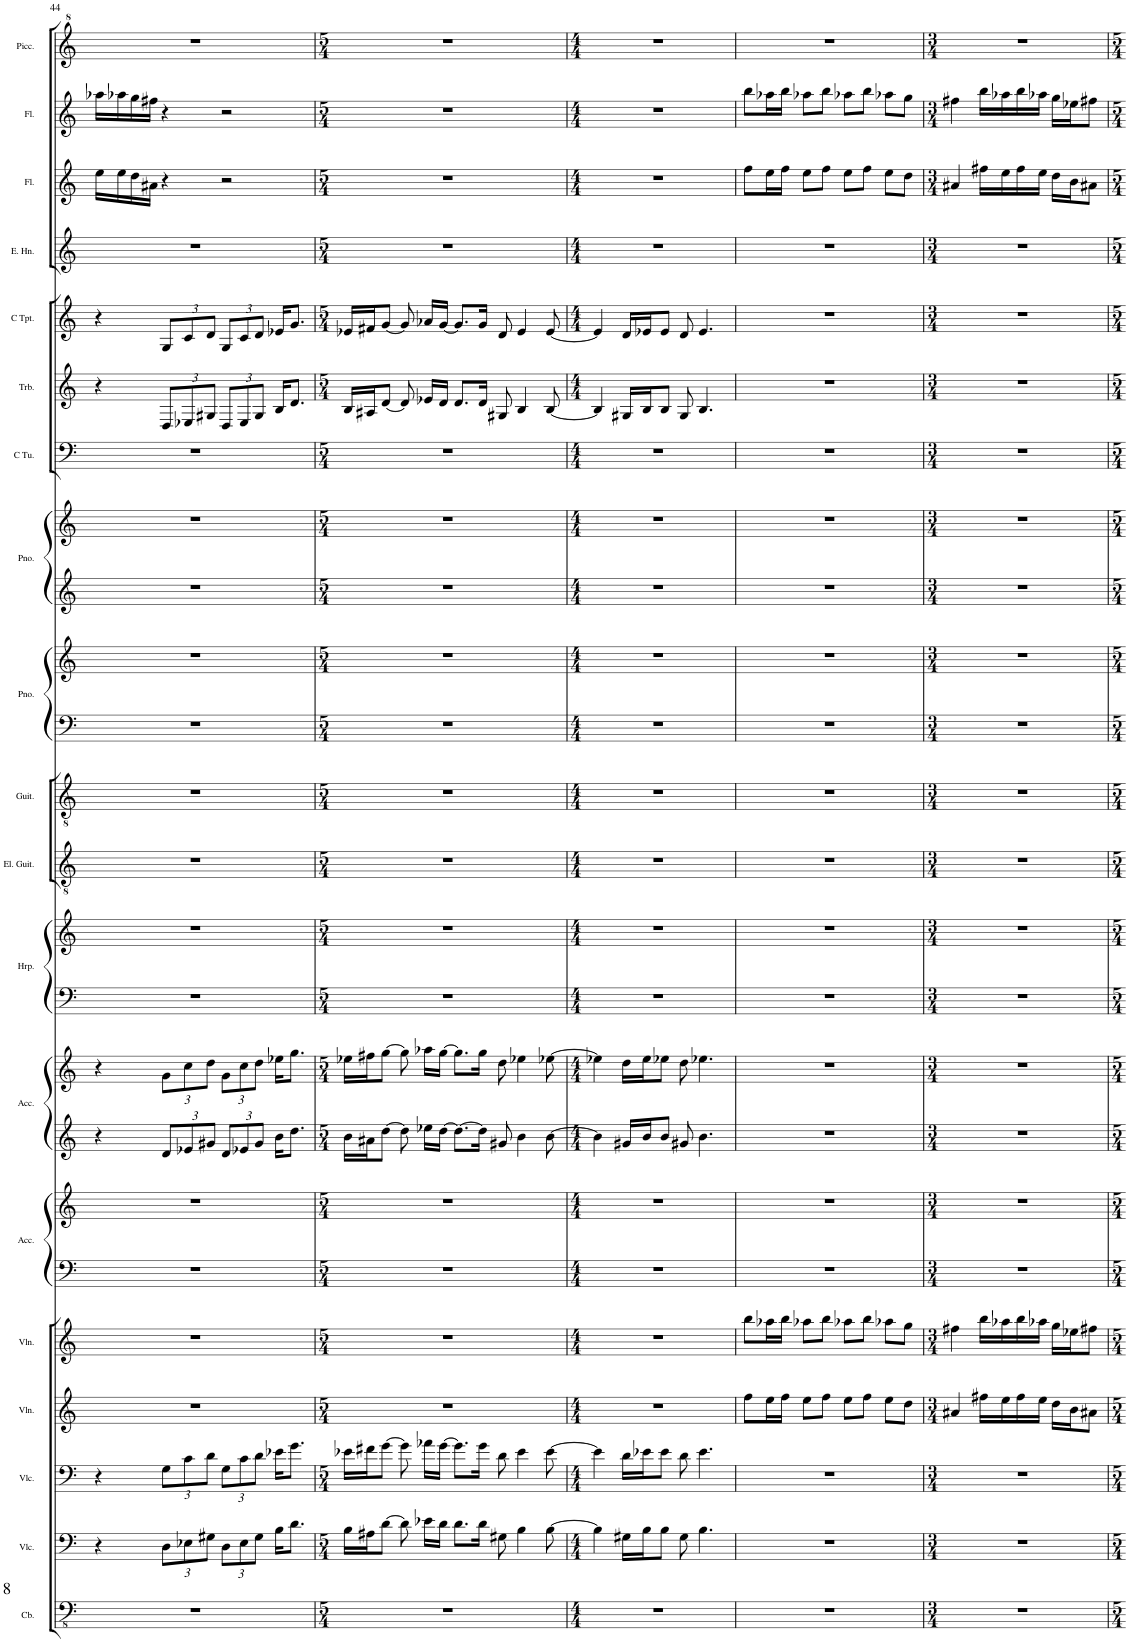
**kern	**kern	**kern	**kern	**kern	**kern	**kern	**kern	**kern	**kern	**kern	**kern	**kern	**kern	**kern	**kern	**kern	**kern	**kern	**kern	**kern	**kern	**kern	**kern
*part19	*part18	*part17	*part16	*part15	*part14	*part14	*part13	*part13	*part12	*part12	*part11	*part10	*part9	*part9	*part8	*part8	*part7	*part6	*part5	*part4	*part3	*part2	*part1
*staff24	*staff23	*staff22	*staff21	*staff20	*staff19	*staff18	*staff17	*staff16	*staff15	*staff14	*staff13	*staff12	*staff11	*staff10	*staff9	*staff8	*staff7	*staff6	*staff5	*staff4	*staff3	*staff2	*staff1
*I"Contrabass	*I"Violoncello	*I"Violoncello	*I"Violin	*I"Violin	*I"Accordion	*	*I"Accordion	*	*I"Harp	*	*I"Electric Guitar	*I"Guitar	*I"Piano	*	*I"Piano	*	*I"C Tuba	*I"Trombone	*I"C Trumpet	*I"English Horn	*I"Flute	*I"Flute	*I"Piccolo
*I'Cb.	*I'Vlc.	*I'Vlc.	*I'Vln.	*I'Vln.	*I'Acc.	*	*I'Acc.	*	*I'Hrp.	*	*I'El. Guit.	*I'Guit.	*I'Pno.	*	*I'Pno.	*	*I'C Tu.	*I'Trb.	*I'C Tpt.	*I'E. Hn.	*I'Fl.	*I'Fl.	*I'Picc.
!!LO:PB:g=z
*clefFv4	*clefF4	*clefF4	*clefG2	*clefG2	*clefF4	*clefG2	*clefG2	*clefG2	*clefF4	*clefG2	*clefGv2	*clefGv2	*clefF4	*clefG2	*clefG2	*clefG2	*clefF4	*clefG2	*clefG2	*clefG2	*clefG2	*clefG2	*clefG^2
*ITrd7c12	*	*	*	*	*	*	*	*	*	*	*	*	*	*	*	*	*	*	*	*ITrd4c7	*	*	*ITrd-7c-12
*k[]	*k[]	*k[]	*k[]	*k[]	*k[]	*k[]	*k[]	*k[]	*k[]	*k[]	*k[]	*k[]	*k[]	*k[]	*k[]	*k[]	*k[]	*k[]	*k[]	*k[]	*k[]	*k[]	*k[]
*M4/4	*M4/4	*M4/4	*M4/4	*M4/4	*M4/4	*M4/4	*M4/4	*M4/4	*M4/4	*M4/4	*M4/4	*M4/4	*M4/4	*M4/4	*M4/4	*M4/4	*M4/4	*M4/4	*M4/4	*M4/4	*M4/4	*M4/4	*M4/4
=44	=44	=44	=44	=44	=44	=44	=44	=44	=44	=44	=44	=44	=44	=44	=44	=44	=44	=44	=44	=44	=44	=44	=44
1r	4r	4r	1r	1r	1r	1r	4r	4r	1r	1r	1r	1r	1r	1r	1r	1r	1r	4r	4r	1r	16ee\LL	16aa-X\LL	1r
.	.	.	.	.	.	.	.	.	.	.	.	.	.	.	.	.	.	.	.	.	16ee\	16aa-X\	.
.	.	.	.	.	.	.	.	.	.	.	.	.	.	.	.	.	.	.	.	.	16dd\	16gg\	.
.	.	.	.	.	.	.	.	.	.	.	.	.	.	.	.	.	.	.	.	.	16a#X\JJ	16ff#X\JJ	.
*	*Xbrackettup	*Xbrackettup	*	*	*	*	*Xbrackettup	*Xbrackettup	*	*	*	*	*	*	*	*	*	*Xbrackettup	*Xbrackettup	*	*	*	*
.	12D\L	12G\L	.	.	.	.	12d/L	12g\L	.	.	.	.	.	.	.	.	.	12D/L	12G/L	.	4r	4r	.
.	12E-X\	12c\	.	.	.	.	12e-X/	12cc\	.	.	.	.	.	.	.	.	.	12E-X/	12c/	.	.	.	.
.	12G#X\J	12d\J	.	.	.	.	12g#X/J	12dd\J	.	.	.	.	.	.	.	.	.	12G#X/J	12d/J	.	.	.	.
.	12D\L	12G\L	.	.	.	.	12d/L	12g\L	.	.	.	.	.	.	.	.	.	12D/L	12G/L	.	2r	2r	.
.	12E-\	12c\	.	.	.	.	12e-X/	12cc\	.	.	.	.	.	.	.	.	.	12E-/	12c/	.	.	.	.
.	12G#\J	12d\J	.	.	.	.	12g#/J	12dd\J	.	.	.	.	.	.	.	.	.	12G#/J	12d/J	.	.	.	.
.	16B\KL	16e-X\KL	.	.	.	.	16b\KL	16ee-X\KL	.	.	.	.	.	.	.	.	.	16B/KL	16e-X/KL	.	.	.	.
.	8.d\J	8.g\J	.	.	.	.	8.dd\J	8.gg\J	.	.	.	.	.	.	.	.	.	8.d/J	8.g/J	.	.	.	.
=45	=45	=45	=45	=45	=45	=45	=45	=45	=45	=45	=45	=45	=45	=45	=45	=45	=45	=45	=45	=45	=45	=45	=45
*M5/4	*M5/4	*M5/4	*M5/4	*M5/4	*M5/4	*M5/4	*M5/4	*M5/4	*M5/4	*M5/4	*M5/4	*M5/4	*M5/4	*M5/4	*M5/4	*M5/4	*M5/4	*M5/4	*M5/4	*M5/4	*M5/4	*M5/4	*M5/4
4%5r	16B\LL	16e-X\LL	4%5r	4%5r	4%5r	4%5r	16b\LL	16ee-X\LL	4%5r	4%5r	4%5r	4%5r	4%5r	4%5r	4%5r	4%5r	4%5r	16B/LL	16e-X/LL	4%5r	4%5r	4%5r	4%5r
.	16A#X\J	16f#X\J	.	.	.	.	16a#X\J	16ff#X\J	.	.	.	.	.	.	.	.	.	16A#X/J	16f#X/J	.	.	.	.
.	[8d\J	[8g\J	.	.	.	.	[8dd\J	[8gg\J	.	.	.	.	.	.	.	.	.	[8d/J	[8g/J	.	.	.	.
.	8d\]	8g\]	.	.	.	.	8dd\]	8gg\]	.	.	.	.	.	.	.	.	.	8d/]	8g/]	.	.	.	.
.	16e-X\LL	16a-X\LL	.	.	.	.	16ee-X\LL	16aa-X\LL	.	.	.	.	.	.	.	.	.	16e-X/LL	16a-X/LL	.	.	.	.
.	16d\JJ	[16g\JJ	.	.	.	.	[16dd\JJ	[16gg\JJ	.	.	.	.	.	.	.	.	.	16d/JJ	[16g/JJ	.	.	.	.
.	8.d\L	8.g\L]	.	.	.	.	8.dd\L_	8.gg\L]	.	.	.	.	.	.	.	.	.	8.d/L	8.g/L]	.	.	.	.
.	16d\Jk	16g\Jk	.	.	.	.	16dd\Jk]	16gg\Jk	.	.	.	.	.	.	.	.	.	16d/Jk	16g/Jk	.	.	.	.
.	8G#X\	8d\	.	.	.	.	8g#X/	8dd\	.	.	.	.	.	.	.	.	.	8G#X/	8d/	.	.	.	.
.	4B\	4e-\	.	.	.	.	4b\	4ee-X\	.	.	.	.	.	.	.	.	.	4B/	4e-/	.	.	.	.
.	[8B\	[8e-\	.	.	.	.	[8b\	[8ee-X\	.	.	.	.	.	.	.	.	.	[8B/	[8e-/	.	.	.	.
=46	=46	=46	=46	=46	=46	=46	=46	=46	=46	=46	=46	=46	=46	=46	=46	=46	=46	=46	=46	=46	=46	=46	=46
*M4/4	*M4/4	*M4/4	*M4/4	*M4/4	*M4/4	*M4/4	*M4/4	*M4/4	*M4/4	*M4/4	*M4/4	*M4/4	*M4/4	*M4/4	*M4/4	*M4/4	*M4/4	*M4/4	*M4/4	*M4/4	*M4/4	*M4/4	*M4/4
1r	4B\]	4e-\]	1r	1r	1r	1r	4b\]	4ee-X\]	1r	1r	1r	1r	1r	1r	1r	1r	1r	4B/]	4e-/]	1r	1r	1r	1r
.	16G#X\LL	16d\LL	.	.	.	.	16g#X/LL	16dd\LL	.	.	.	.	.	.	.	.	.	16G#X/LL	16d/LL	.	.	.	.
.	16B\J	16e-X\J	.	.	.	.	16b/J	16ee-\J	.	.	.	.	.	.	.	.	.	16B/J	16e-X/J	.	.	.	.
.	8B\J	8e-\J	.	.	.	.	8b/J	8ee-X\J	.	.	.	.	.	.	.	.	.	8B/J	8e-/J	.	.	.	.
.	8G#\	8d\	.	.	.	.	8g#X/	8dd\	.	.	.	.	.	.	.	.	.	8G#/	8d/	.	.	.	.
.	4.B\	4.e-\	.	.	.	.	4.b\	4.ee-X\	.	.	.	.	.	.	.	.	.	4.B/	4.e-/	.	.	.	.
=47	=47	=47	=47	=47	=47	=47	=47	=47	=47	=47	=47	=47	=47	=47	=47	=47	=47	=47	=47	=47	=47	=47	=47
1r	1r	1r	8ff\L	8bb\L	1r	1r	1r	1r	1r	1r	1r	1r	1r	1r	1r	1r	1r	1r	1r	1r	8ff\L	8bb\L	1r
.	.	.	16ee\L	16aa-X\L	.	.	.	.	.	.	.	.	.	.	.	.	.	.	.	.	16ee\L	16aa-X\L	.
.	.	.	16ff\JJ	16bb\JJ	.	.	.	.	.	.	.	.	.	.	.	.	.	.	.	.	16ff\JJ	16bb\JJ	.
.	.	.	8ee\L	8aa-X\L	.	.	.	.	.	.	.	.	.	.	.	.	.	.	.	.	8ee\L	8aa-X\L	.
.	.	.	8ff\J	8bb\J	.	.	.	.	.	.	.	.	.	.	.	.	.	.	.	.	8ff\J	8bb\J	.
.	.	.	8ee\L	8aa-X\L	.	.	.	.	.	.	.	.	.	.	.	.	.	.	.	.	8ee\L	8aa-X\L	.
.	.	.	8ff\J	8bb\J	.	.	.	.	.	.	.	.	.	.	.	.	.	.	.	.	8ff\J	8bb\J	.
.	.	.	8ee\L	8aa-X\L	.	.	.	.	.	.	.	.	.	.	.	.	.	.	.	.	8ee\L	8aa-X\L	.
.	.	.	8dd\J	8gg\J	.	.	.	.	.	.	.	.	.	.	.	.	.	.	.	.	8dd\J	8gg\J	.
=48	=48	=48	=48	=48	=48	=48	=48	=48	=48	=48	=48	=48	=48	=48	=48	=48	=48	=48	=48	=48	=48	=48	=48
*M3/4	*M3/4	*M3/4	*M3/4	*M3/4	*M3/4	*M3/4	*M3/4	*M3/4	*M3/4	*M3/4	*M3/4	*M3/4	*M3/4	*M3/4	*M3/4	*M3/4	*M3/4	*M3/4	*M3/4	*M3/4	*M3/4	*M3/4	*M3/4
2.r	2.r	2.r	4a#X/	4ff#X\	2.r	2.r	2.r	2.r	2.r	2.r	2.r	2.r	2.r	2.r	2.r	2.r	2.r	2.r	2.r	2.r	4a#X/	4ff#X\	2.r
.	.	.	16ff#X\LL	16bb\LL	.	.	.	.	.	.	.	.	.	.	.	.	.	.	.	.	16ff#X\LL	16bb\LL	.
.	.	.	16ee\	16aa-X\	.	.	.	.	.	.	.	.	.	.	.	.	.	.	.	.	16ee\	16aa-X\	.
.	.	.	16ff#\	16bb\	.	.	.	.	.	.	.	.	.	.	.	.	.	.	.	.	16ff#\	16bb\	.
.	.	.	16ee\JJ	16aa-X\JJ	.	.	.	.	.	.	.	.	.	.	.	.	.	.	.	.	16ee\JJ	16aa-X\JJ	.
.	.	.	16dd\LL	16gg\LL	.	.	.	.	.	.	.	.	.	.	.	.	.	.	.	.	16dd\LL	16gg\LL	.
.	.	.	16b\J	16ee-X\J	.	.	.	.	.	.	.	.	.	.	.	.	.	.	.	.	16b\J	16ee-X\J	.
.	.	.	8a#X\J	8ff#X\J	.	.	.	.	.	.	.	.	.	.	.	.	.	.	.	.	8a#X\J	8ff#X\J	.
=	=	=	=	=	=	=	=	=	=	=	=	=	=	=	=	=	=	=	=	=	=	=	=
*-	*-	*-	*-	*-	*-	*-	*-	*-	*-	*-	*-	*-	*-	*-	*-	*-	*-	*-	*-	*-	*-	*-	*-
